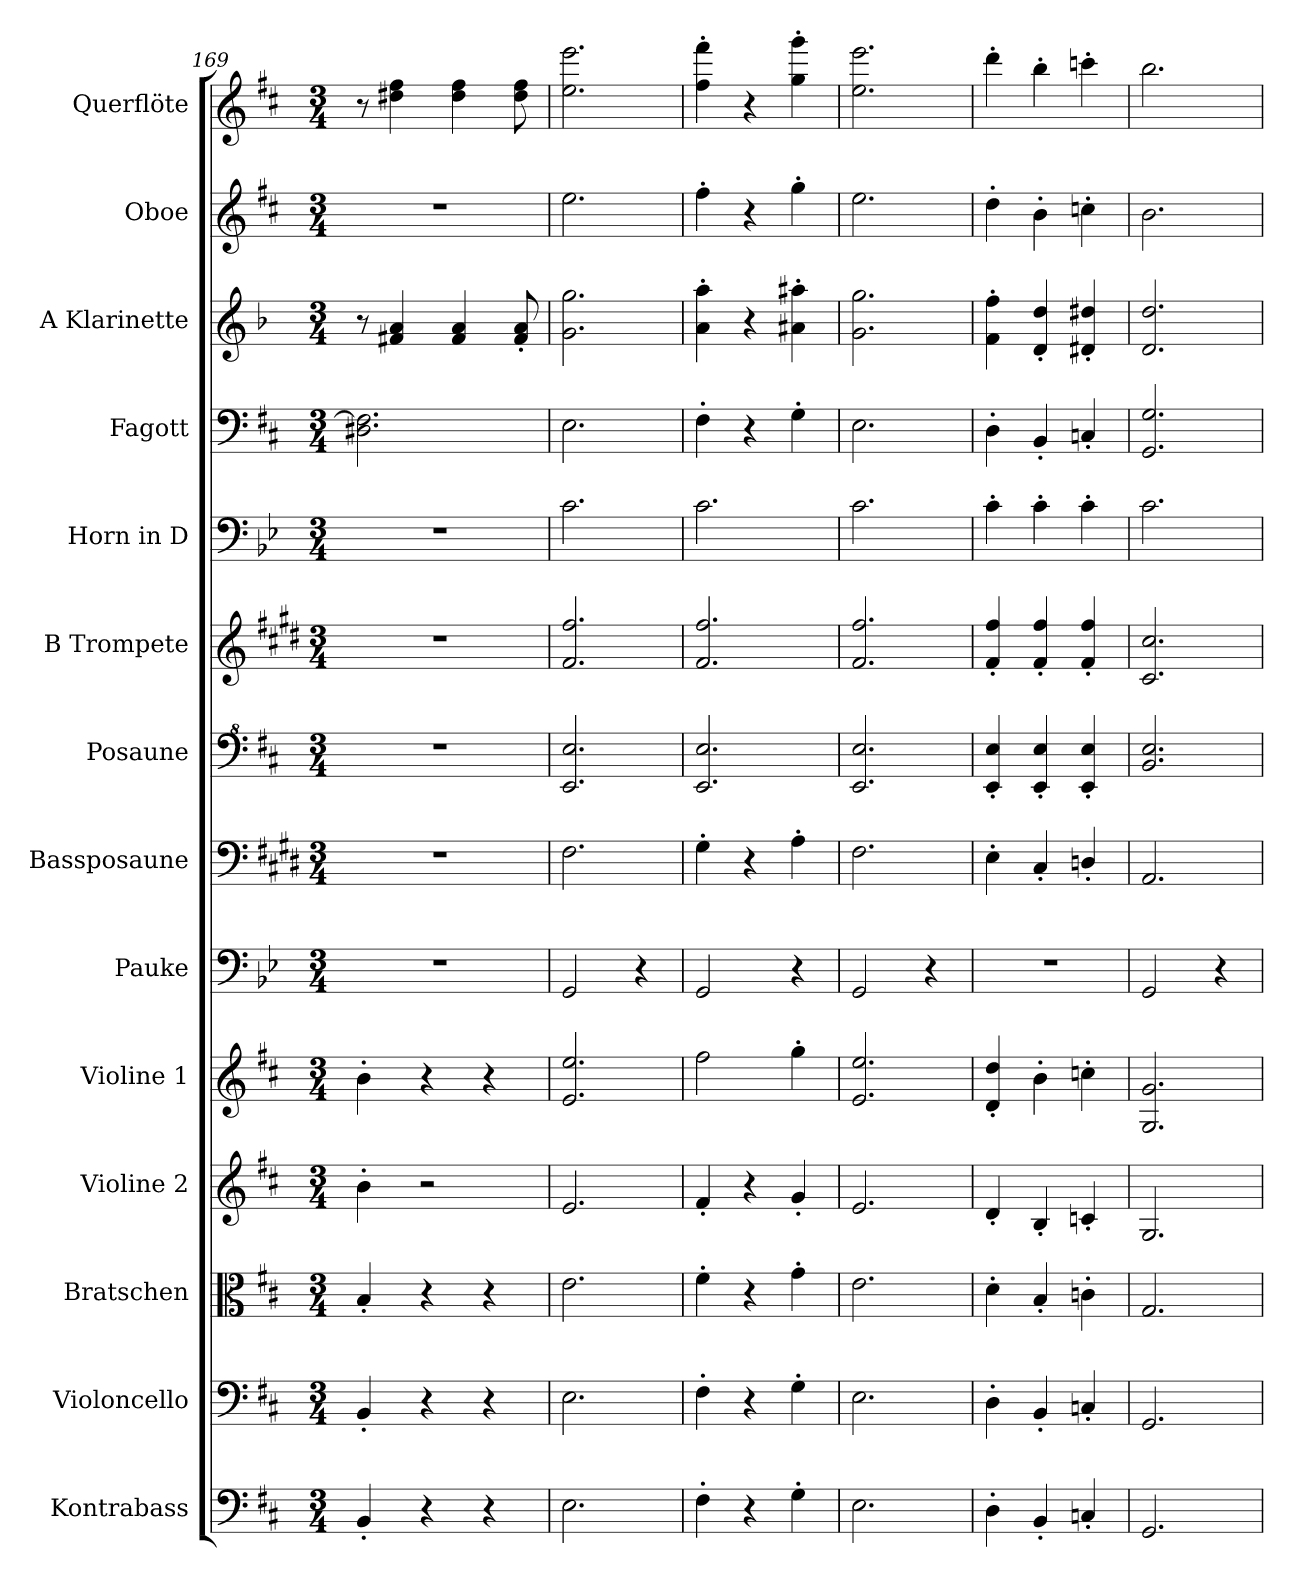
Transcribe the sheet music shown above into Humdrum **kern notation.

**kern	**kern	**kern	**kern	**kern	**kern	**kern	**kern	**kern	**kern	**kern	**kern	**kern	**kern
*part14	*part13	*part12	*part11	*part10	*part9	*part8	*part7	*part6	*part5	*part4	*part3	*part2	*part1
*staff14	*staff13	*staff12	*staff11	*staff10	*staff9	*staff8	*staff7	*staff6	*staff5	*staff4	*staff3	*staff2	*staff1
*I"Kontrabass	*I"Violoncello	*I"Bratschen	*I"Violine 2	*I"Violine 1	*I"Pauke	*I"Bassposaune	*I"Posaune	*I"B Trompete	*I"Horn in D	*I"Fagott	*I"A Klarinette	*I"Oboe	*I"Querflöte
*	*	*I'Bra	*	*I'Viol I.	*I'Pauke.	*I'BassP	*I'Posau	*I'B Trom	*	*I'Fag	*I'A Kla	*I'Oboe .	*I'QFl
*clefF4	*clefF4	*clefC3	*clefG2	*clefG2	*clefF4	*clefF4	*clefF^4	*clefG2	*clefF4	*clefF4	*clefG2	*clefG2	*clefG2
*ITrd7c12	*	*	*	*	*ITrd-2c-4	*ITrd1c2	*	*ITrd1c2	*ITrd-2c-4	*	*ITrd2c3	*	*
*k[f#c#]	*k[f#c#]	*k[f#c#]	*k[f#c#]	*k[f#c#]	*k[f#c#]	*k[f#c#]	*k[f#c#]	*k[f#c#]	*k[f#c#]	*k[f#c#]	*k[f#c#]	*k[f#c#]	*k[f#c#]
*M3/4	*M3/4	*M3/4	*M3/4	*M3/4	*M3/4	*M3/4	*M3/4	*M3/4	*M3/4	*M3/4	*M3/4	*M3/4	*M3/4
=169	=169	=169	=169	=169	=169	=169	=169	=169	=169	=169	=169	=169	=169
4BBB'/	4BB'/	4B'/	4b'\	4b'\	2.r	2.r	2.r	2.r	2.r	2.D#X\ 2.F#\]	8r	2.r	8r
.	.	.	.	.	.	.	.	.	.	.	4d#X/ 4f#/	.	4dd#X\ 4ff#\
4r	4r	4r	2r	4r	.	.	.	.	.	.	.	.	.
.	.	.	.	.	.	.	.	.	.	.	4d#/ 4f#/	.	4dd#\ 4ff#\
4r	4r	4r	.	4r	.	.	.	.	.	.	.	.	.
.	.	.	.	.	.	.	.	.	.	.	8d#/' 8f#/'	.	8dd#\ 8ff#\
=170	=170	=170	=170	=170	=170	=170	=170	=170	=170	=170	=170	=170	=170
2.EE\	2.E\	2.e\	2.e/	2.e/ 2.ee/	2BB/	2.E\	2.E/ 2.e/	2.e/ 2.ee/	2.e\	2.E\	2.e\ 2.ee\	2.ee\	2.ee\ 2.eee\
.	.	.	.	.	4r	.	.	.	.	.	.	.	.
=171	=171	=171	=171	=171	=171	=171	=171	=171	=171	=171	=171	=171	=171
4FF#'\	4F#'\	4f#'\	4f#'/	2ff#\	2BB/	4F#'\	2.E/ 2.e/	2.e/ 2.ee/	2.e\	4F#'\	4f#\' 4ff#\'	4ff#'\	4ff#\' 4fff#\'
4r	4r	4r	4r	.	.	4r	.	.	.	4r	4r	4r	4r
4GG'\	4G'\	4g'\	4g'/	4gg'\	4r	4G'\	.	.	.	4G'\	4f##X\' 4ff##X\'	4gg'\	4gg\' 4ggg\'
=172	=172	=172	=172	=172	=172	=172	=172	=172	=172	=172	=172	=172	=172
2.EE\	2.E\	2.e\	2.e/	2.e/ 2.ee/	2BB/	2.E\	2.E/ 2.e/	2.e/ 2.ee/	2.e\	2.E\	2.e\ 2.ee\	2.ee\	2.ee\ 2.eee\
.	.	.	.	.	4r	.	.	.	.	.	.	.	.
=173	=173	=173	=173	=173	=173	=173	=173	=173	=173	=173	=173	=173	=173
4DD'\	4D'\	4d'\	4d'/	4d/' 4dd/'	2.r	4D'\	4E/' 4e/'	4e/' 4ee/'	4e'\	4D'\	4d\' 4dd\'	4dd'\	4ddd'\
4BBB'/	4BB'/	4B'/	4B'/	4b'\	.	4BB'/	4E/' 4e/'	4e/' 4ee/'	4e'\	4BB'/	4B/' 4b/'	4b'\	4bb'\
4CCn'/	4Cn'/	4cn'\	4cn'/	4ccn'\	.	4Cn'/	4E/' 4e/'	4e/' 4ee/'	4e'\	4Cn'/	4B#X/' 4b#X/'	4ccn'\	4cccn'\
=174	=174	=174	=174	=174	=174	=174	=174	=174	=174	=174	=174	=174	=174
2.GGG/	2.GG/	2.G/	2.G/	2.G/ 2.g/	2BB/	2.GG/	2.B/ 2.e/	2.B/ 2.b/	2.e\	2.GG/ 2.G/	2.B/ 2.b/	2.b\	2.bb\
.	.	.	.	.	4r	.	.	.	.	.	.	.	.
=	=	=	=	=	=	=	=	=	=	=	=	=	=
*-	*-	*-	*-	*-	*-	*-	*-	*-	*-	*-	*-	*-	*-
